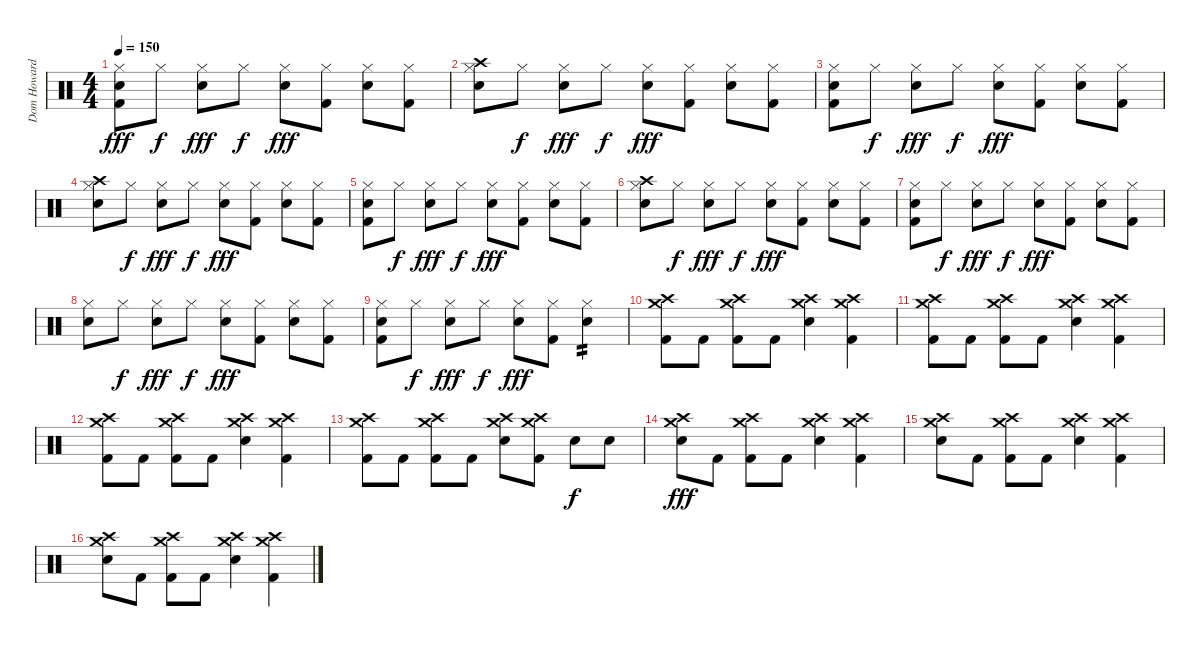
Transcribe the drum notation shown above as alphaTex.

\track ("Dom Howard" "Dom Howard") {instrument percussion}
\staff {score}
\articulation defaults
\ts (4 4)
\tempo 150
\clef neutral
\ks c
("Hi-Hat (closed)" "Electric Snare (hit)" "Kick (hit) 2").8{dy fff} "Hi-Hat (closed)".8{dy f} ("Hi-Hat (closed)" "Electric Snare (hit)").8{dy fff} "Hi-Hat (closed)".8{dy f} ("Hi-Hat (closed)" "Electric Snare (hit)").8{dy fff} ("Hi-Hat (closed)" "Kick (hit) 2").8 ("Hi-Hat (closed)" "Electric Snare (hit)").8 ("Hi-Hat (closed)" "Kick (hit) 2").8 |
("Hi-Hat (closed)" "Crash high (hit)" "Electric Snare (hit)").8 "Hi-Hat (closed)".8{dy f} ("Hi-Hat (closed)" "Electric Snare (hit)").8{dy fff} "Hi-Hat (closed)".8{dy f} ("Hi-Hat (closed)" "Electric Snare (hit)").8{dy fff} ("Hi-Hat (closed)" "Kick (hit) 2").8 ("Hi-Hat (closed)" "Electric Snare (hit)").8 ("Hi-Hat (closed)" "Kick (hit) 2").8 |
("Hi-Hat (closed)" "Electric Snare (hit)" "Kick (hit) 2").8 "Hi-Hat (closed)".8{dy f} ("Hi-Hat (closed)" "Electric Snare (hit)").8{dy fff} "Hi-Hat (closed)".8{dy f} ("Hi-Hat (closed)" "Electric Snare (hit)").8{dy fff} ("Hi-Hat (closed)" "Kick (hit) 2").8 ("Hi-Hat (closed)" "Electric Snare (hit)").8 ("Hi-Hat (closed)" "Kick (hit) 2").8 |
("Hi-Hat (closed)" "Crash high (hit)" "Electric Snare (hit)").8 "Hi-Hat (closed)".8{dy f} ("Hi-Hat (closed)" "Electric Snare (hit)").8{dy fff} "Hi-Hat (closed)".8{dy f} ("Hi-Hat (closed)" "Electric Snare (hit)").8{dy fff} ("Hi-Hat (closed)" "Kick (hit) 2").8 ("Hi-Hat (closed)" "Electric Snare (hit)").8 ("Hi-Hat (closed)" "Kick (hit) 2").8 |
("Hi-Hat (closed)" "Electric Snare (hit)" "Kick (hit) 2").8 "Hi-Hat (closed)".8{dy f} ("Hi-Hat (closed)" "Electric Snare (hit)").8{dy fff} "Hi-Hat (closed)".8{dy f} ("Hi-Hat (closed)" "Electric Snare (hit)").8{dy fff} ("Hi-Hat (closed)" "Kick (hit) 2").8 ("Hi-Hat (closed)" "Electric Snare (hit)").8 ("Hi-Hat (closed)" "Kick (hit) 2").8 |
("Hi-Hat (closed)" "Crash high (hit)" "Electric Snare (hit)").8 "Hi-Hat (closed)".8{dy f} ("Hi-Hat (closed)" "Electric Snare (hit)").8{dy fff} "Hi-Hat (closed)".8{dy f} ("Hi-Hat (closed)" "Electric Snare (hit)").8{dy fff} ("Hi-Hat (closed)" "Kick (hit) 2").8 ("Hi-Hat (closed)" "Electric Snare (hit)").8 ("Hi-Hat (closed)" "Kick (hit) 2").8 |
("Hi-Hat (closed)" "Electric Snare (hit)" "Kick (hit) 2").8 "Hi-Hat (closed)".8{dy f} ("Hi-Hat (closed)" "Electric Snare (hit)").8{dy fff} "Hi-Hat (closed)".8{dy f} ("Hi-Hat (closed)" "Electric Snare (hit)").8{dy fff} ("Hi-Hat (closed)" "Kick (hit) 2").8 ("Hi-Hat (closed)" "Electric Snare (hit)").8 ("Hi-Hat (closed)" "Kick (hit) 2").8 |
("Hi-Hat (closed)" "Electric Snare (hit)").8 "Hi-Hat (closed)".8{dy f} ("Hi-Hat (closed)" "Electric Snare (hit)").8{dy fff} "Hi-Hat (closed)".8{dy f} ("Hi-Hat (closed)" "Electric Snare (hit)").8{dy fff} ("Hi-Hat (closed)" "Kick (hit) 2").8 ("Hi-Hat (closed)" "Electric Snare (hit)").8 ("Hi-Hat (closed)" "Kick (hit) 2").8 |
("Hi-Hat (closed)" "Electric Snare (hit)" "Kick (hit) 2").8 "Hi-Hat (closed)".8{dy f} ("Hi-Hat (closed)" "Electric Snare (hit)").8{dy fff} "Hi-Hat (closed)".8{dy f} ("Hi-Hat (closed)" "Electric Snare (hit)").8{dy fff} ("Hi-Hat (closed)" "Kick (hit) 2").8 ("Hi-Hat (closed)" "Electric Snare (hit)").4{tp 2} |
("Crash medium (hit)" "Crash high (hit)" "Kick (hit) 2").8 "Kick (hit) 2".8 ("Crash high (hit)" "Crash medium (hit)" "Kick (hit) 2").8 "Kick (hit) 2".8 ("Crash medium (hit)" "Crash high (hit)" "Electric Snare (hit)").4 ("Crash high (hit)" "Crash medium (hit)" "Kick (hit) 2").4 |
("Crash medium (hit)" "Crash high (hit)" "Kick (hit) 2").8 "Kick (hit) 2".8 ("Crash high (hit)" "Crash medium (hit)" "Kick (hit) 2").8 "Kick (hit) 2".8 ("Crash medium (hit)" "Crash high (hit)" "Electric Snare (hit)").4 ("Crash high (hit)" "Crash medium (hit)" "Kick (hit) 2").4 |
("Crash medium (hit)" "Crash high (hit)" "Kick (hit) 2").8 "Kick (hit) 2".8 ("Crash high (hit)" "Crash medium (hit)" "Kick (hit) 2").8 "Kick (hit) 2".8 ("Crash medium (hit)" "Crash high (hit)" "Electric Snare (hit)").4 ("Crash high (hit)" "Crash medium (hit)" "Kick (hit) 2").4 |
("Crash medium (hit)" "Crash high (hit)" "Kick (hit) 2").8 "Kick (hit) 2".8 ("Crash high (hit)" "Crash medium (hit)" "Kick (hit) 2").8 "Kick (hit) 2".8 ("Crash medium (hit)" "Crash high (hit)" "Electric Snare (hit)").8 ("Crash high (hit)" "Crash medium (hit)" "Kick (hit) 2").8 "Electric Snare (hit)".8{dy f} "Electric Snare (hit)".8 |
("Crash medium (hit)" "Crash high (hit)" "Electric Snare (hit)").8{dy fff} "Kick (hit) 2".8 ("Crash high (hit)" "Crash medium (hit)" "Kick (hit) 2").8 "Kick (hit) 2".8 ("Crash medium (hit)" "Crash high (hit)" "Electric Snare (hit)").4 ("Crash high (hit)" "Crash medium (hit)" "Kick (hit) 2").4 |
("Crash medium (hit)" "Crash high (hit)" "Electric Snare (hit)").8 "Kick (hit) 2".8 ("Crash high (hit)" "Crash medium (hit)" "Kick (hit) 2").8 "Kick (hit) 2".8 ("Crash medium (hit)" "Crash high (hit)" "Electric Snare (hit)").4 ("Crash high (hit)" "Crash medium (hit)" "Kick (hit) 2").4 |
("Crash medium (hit)" "Crash high (hit)" "Electric Snare (hit)").8 "Kick (hit) 2".8 ("Crash high (hit)" "Crash medium (hit)" "Kick (hit) 2").8 "Kick (hit) 2".8 ("Crash medium (hit)" "Crash high (hit)" "Electric Snare (hit)").4 ("Crash high (hit)" "Crash medium (hit)" "Kick (hit) 2").4
